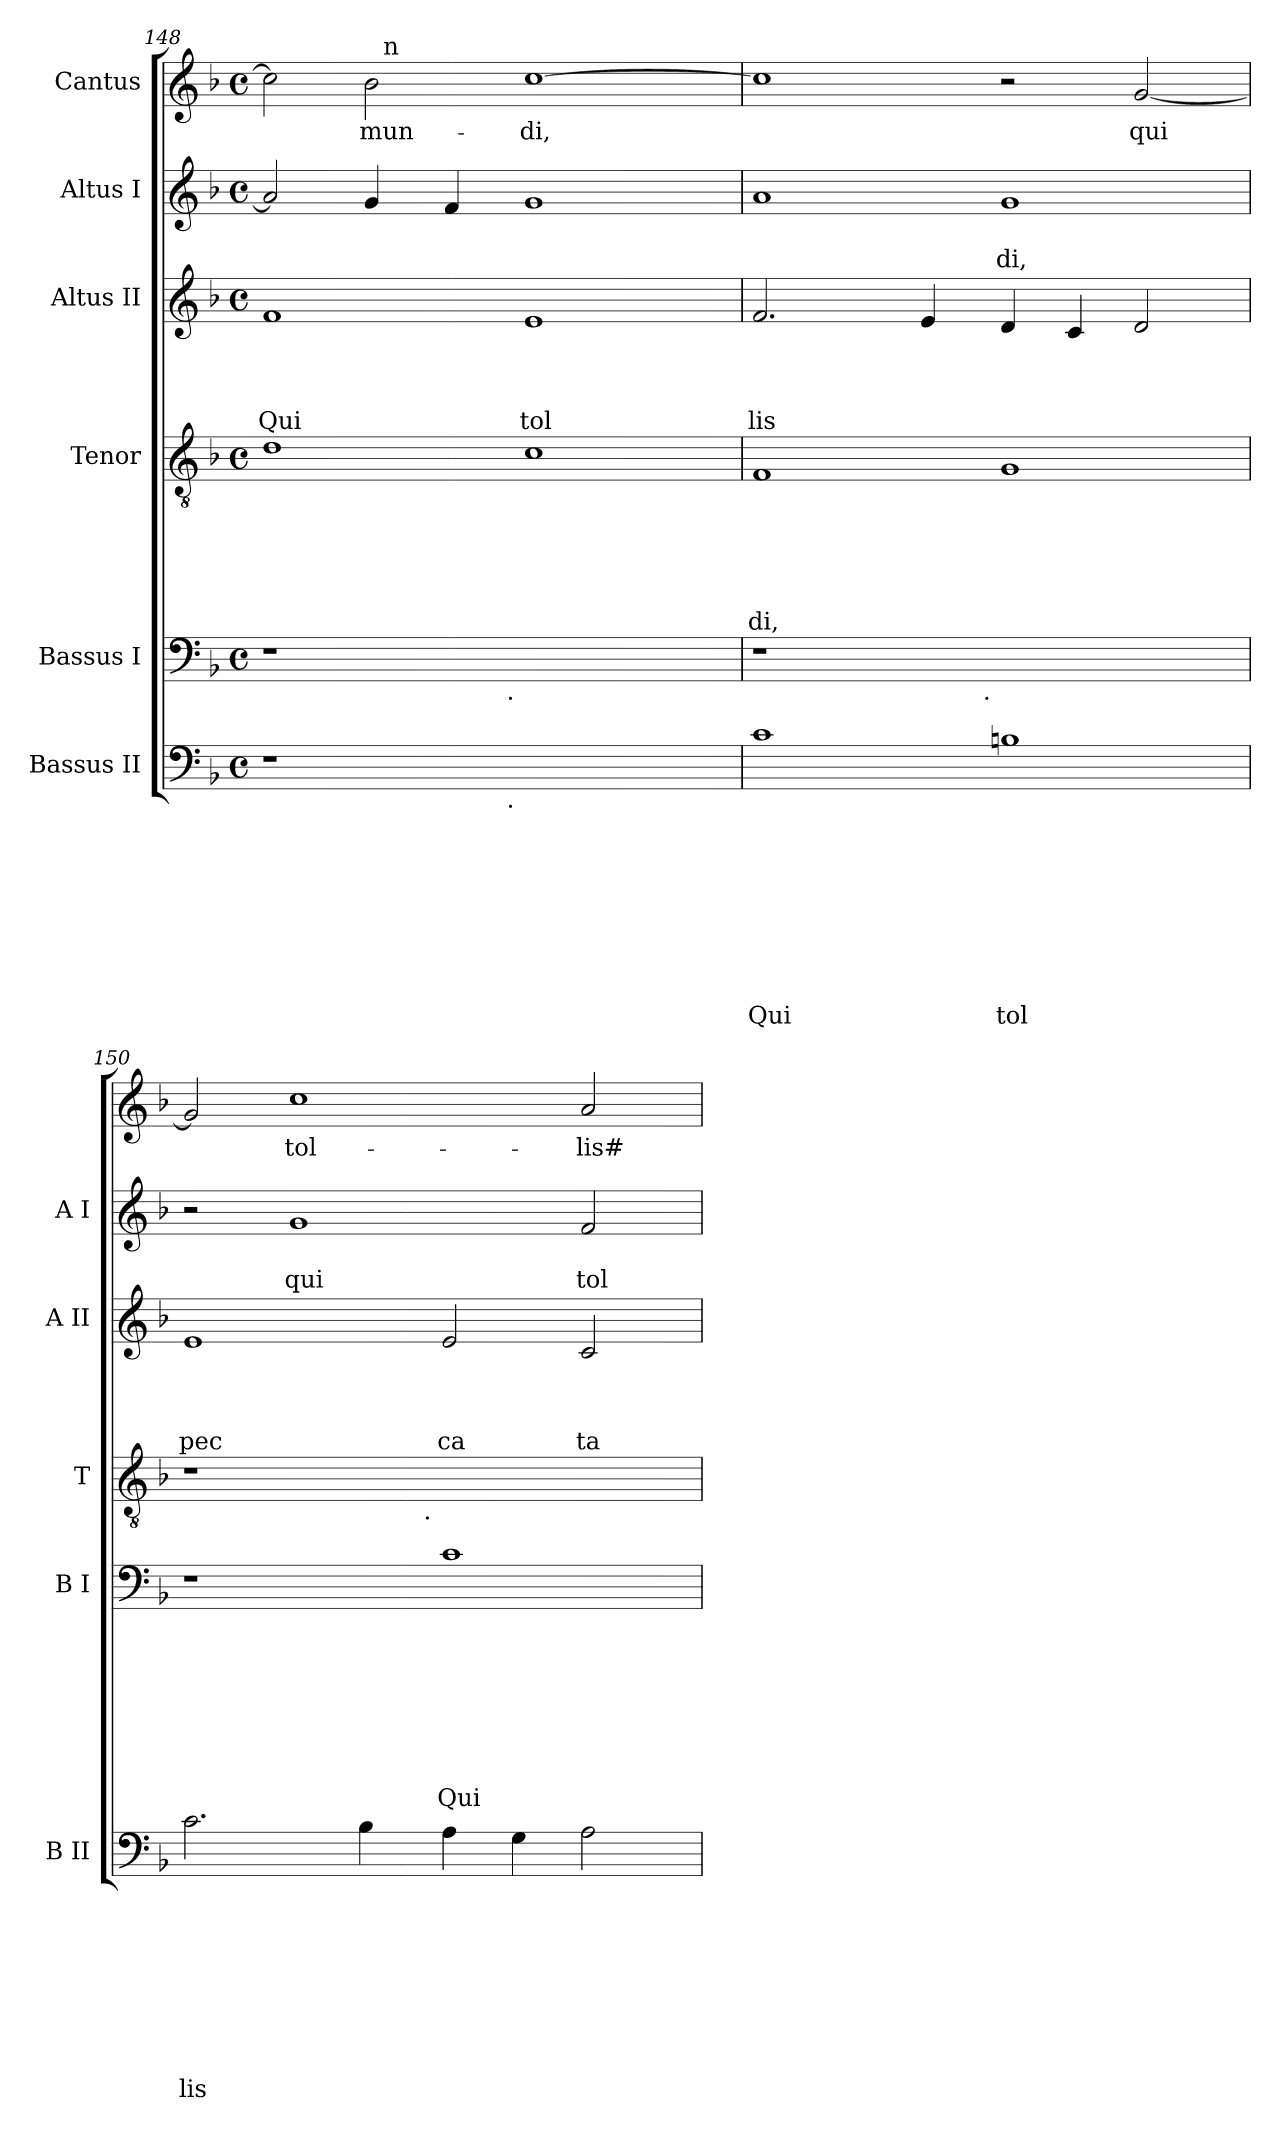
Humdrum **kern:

**kern	**text	**text	**text	**text	**text	**text	**text	**text	**text	**kern	**text	**text	**text	**text	**text	**text	**text	**text	**kern	**text	**text	**text	**text	**text	**text	**kern	**text	**text	**text	**text	**kern	**text	**text	**kern	**text
*part6	*part6	*part6	*part6	*part6	*part6	*part6	*part6	*part6	*part6	*part5	*part5	*part5	*part5	*part5	*part5	*part5	*part5	*part5	*part4	*part4	*part4	*part4	*part4	*part4	*part4	*part3	*part3	*part3	*part3	*part3	*part2	*part2	*part2	*part1	*part1
*staff6	*staff6	*staff6	*staff6	*staff6	*staff6	*staff6	*staff6	*staff6	*staff6	*staff5	*staff5	*staff5	*staff5	*staff5	*staff5	*staff5	*staff5	*staff5	*staff4	*staff4	*staff4	*staff4	*staff4	*staff4	*staff4	*staff3	*staff3	*staff3	*staff3	*staff3	*staff2	*staff2	*staff2	*staff1	*staff1
*I"Bassus II	*	*	*	*	*	*	*	*	*	*I"Bassus I	*	*	*	*	*	*	*	*	*I"Tenor	*	*	*	*	*	*	*I"Altus II	*	*	*	*	*I"Altus I	*	*	*I"Cantus	*
*I'B II	*	*	*	*	*	*	*	*	*	*I'B I	*	*	*	*	*	*	*	*	*I'T	*	*	*	*	*	*	*I'A II	*	*	*	*	*I'A I	*	*	*	*
*clefF4	*	*	*	*	*	*	*	*	*	*clefF4	*	*	*	*	*	*	*	*	*clefGv2	*	*	*	*	*	*	*clefG2	*	*	*	*	*clefG2	*	*	*clefG2	*
*k[b-]	*	*	*	*	*	*	*	*	*	*k[b-]	*	*	*	*	*	*	*	*	*k[b-]	*	*	*	*	*	*	*k[b-]	*	*	*	*	*k[b-]	*	*	*k[b-]	*
*F:	*	*	*	*	*	*	*	*	*	*F:	*	*	*	*	*	*	*	*	*F:	*	*	*	*	*	*	*F:	*	*	*	*	*F:	*	*	*F:	*
*M4/4	*	*	*	*	*	*	*	*	*	*M4/4	*	*	*	*	*	*	*	*	*M4/4	*	*	*	*	*	*	*M4/4	*	*	*	*	*M4/4	*	*	*M4/4	*
*met(c)	*	*	*	*	*	*	*	*	*	*met(c)	*	*	*	*	*	*	*	*	*met(c)	*	*	*	*	*	*	*met(c)	*	*	*	*	*met(c)	*	*	*met(c)	*
=148	=148	=148	=148	=148	=148	=148	=148	=148	=148	=148	=148	=148	=148	=148	=148	=148	=148	=148	=148	=148	=148	=148	=148	=148	=148	=148	=148	=148	=148	=148	=148	=148	=148	=148	=148
!	!	!	!	!	!	!	!	!	!	!	!	!	!	!	!	!	!	!	!	!	!	!	!	!	!	!	!	!	!	!LO:LY:b	!	!	!	!	!
*^	*	*	*	*	*	*	*	*	*	*^	*	*	*	*	*	*	*	*	*	*	*	*	*	*	*	*	*	*	*	*	*	*	*	*^	*
1r	2ryy	.	.	.	.	.	.	.	.	.	1r	2ryy	.	.	.	.	.	.	.	.	1d	.	.	.	.	.	.	1f	.	.	.	Qui	2a/]	.	.	2cc\]	2ryy	.
!	!	!	!	!	!	!	!	!	!	!	!	!	!	!	!	!	!	!	!	!	!	!	!	!	!	!	!	!	!	!	!	!	!	!	!	!	!	!LO:LY:b
.	4...ryy	.	.	.	.	.	.	.	.	.	.	4...ryy	.	.	.	.	.	.	.	.	.	.	.	.	.	.	.	.	.	.	.	.	4g/	.	.	2b-\	32ryy	mun-
!	!	!	!	!	!	!	!	!	!	!	!	!	!	!	!	!	!	!	!	!	!	!	!	!	!	!	!	!	!	!	!	!	!	!	!	!	!LO:TX:a:t=n	!
.	.	.	.	.	.	.	.	.	.	.	.	.	.	.	.	.	.	.	.	.	.	.	.	.	.	.	.	.	.	.	.	.	.	.	.	.	1ryy	.
.	.	.	.	.	.	.	.	.	.	.	.	.	.	.	.	.	.	.	.	.	.	.	.	.	.	.	.	.	.	.	.	.	4f/	.	.	.	.	.
!	!	!	!	!	!	!	!	!	!	!	!	!LO:TX:b:t=.	!	!	!	!	!	!	!	!	!	!	!	!	!	!	!	!	!	!	!	!	!	!	!	!	!	!
!	!LO:TX:b:t=.	!	!	!	!	!	!	!	!	!	!	!	!	!	!	!	!	!	!	!	!	!	!	!	!	!	!	!	!	!	!	!	!	!	!	!	!	!
.	1ryy	.	.	.	.	.	.	.	.	.	.	1ryy	.	.	.	.	.	.	.	.	.	.	.	.	.	.	.	.	.	.	.	.	.	.	.	.	.	.
!	!	!	!	!	!	!	!	!	!	!	!	!	!	!	!	!	!	!	!	!	!	!	!	!	!	!	!	!	!	!	!	!LO:LY:b	!	!	!	!	!	!LO:LY:b
1ryy	.	.	.	.	.	.	.	.	.	.	1ryy	.	.	.	.	.	.	.	.	.	1c	.	.	.	.	.	.	1e	.	.	.	tol	1g	.	.	[>1cc	.	-di,
.	.	.	.	.	.	.	.	.	.	.	.	.	.	.	.	.	.	.	.	.	.	.	.	.	.	.	.	.	.	.	.	.	.	.	.	.	4...ryy	.
.	32ryy	.	.	.	.	.	.	.	.	.	.	32ryy	.	.	.	.	.	.	.	.	.	.	.	.	.	.	.	.	.	.	.	.	.	.	.	.	.	.
=149	=149	=149	=149	=149	=149	=149	=149	=149	=149	=149	=149	=149	=149	=149	=149	=149	=149	=149	=149	=149	=149	=149	=149	=149	=149	=149	=149	=149	=149	=149	=149	=149	=149	=149	=149	=149	=149	=149
!	!	!	!	!	!	!	!	!	!	!LO:LY:b	!	!	!	!	!	!	!	!	!	!	!	!	!	!	!	!	!LO:LY:b	!	!	!	!	!LO:LY:b	!	!	!	!	!	!
*v	*v	*	*	*	*	*	*	*	*	*	*	*	*	*	*	*	*	*	*	*	*	*	*	*	*	*	*	*	*	*	*	*	*	*	*	*v	*v	*
1c	.	.	.	.	.	.	.	.	Qui	1r	2ryy	.	.	.	.	.	.	.	.	1F	.	.	.	.	.	-di,	2.f/	.	.	.	lis	1a	.	.	1cc]	.
.	.	.	.	.	.	.	.	.	.	.	4...ryy	.	.	.	.	.	.	.	.	.	.	.	.	.	.	.	.	.	.	.	.	.	.	.	.	.
.	.	.	.	.	.	.	.	.	.	.	.	.	.	.	.	.	.	.	.	.	.	.	.	.	.	.	4e/	.	.	.	.	.	.	.	.	.
!	!	!	!	!	!	!	!	!	!	!	!LO:TX:b:t=.	!	!	!	!	!	!	!	!	!	!	!	!	!	!	!	!	!	!	!	!	!	!	!	!	!
.	.	.	.	.	.	.	.	.	.	.	1ryy	.	.	.	.	.	.	.	.	.	.	.	.	.	.	.	.	.	.	.	.	.	.	.	.	.
!	!	!	!	!	!	!	!	!	!LO:LY:b	!	!	!	!	!	!	!	!	!	!	!	!	!	!	!	!	!	!	!	!	!	!	!	!	!LO:LY:b	!	!
1Bn	.	.	.	.	.	.	.	.	tol	1ryy	.	.	.	.	.	.	.	.	.	1G	.	.	.	.	.	.	4d/	.	.	.	.	1g	.	di,	2r	.
.	.	.	.	.	.	.	.	.	.	.	.	.	.	.	.	.	.	.	.	.	.	.	.	.	.	.	4c/	.	.	.	.	.	.	.	.	.
!	!	!	!	!	!	!	!	!	!	!	!	!	!	!	!	!	!	!	!	!	!	!	!	!	!	!	!	!	!	!	!	!	!	!	!	!LO:LY:b
.	.	.	.	.	.	.	.	.	.	.	.	.	.	.	.	.	.	.	.	.	.	.	.	.	.	.	2d/	.	.	.	.	.	.	.	[<2g/	qui
.	.	.	.	.	.	.	.	.	.	.	32ryy	.	.	.	.	.	.	.	.	.	.	.	.	.	.	.	.	.	.	.	.	.	.	.	.	.
=150	=150	=150	=150	=150	=150	=150	=150	=150	=150	=150	=150	=150	=150	=150	=150	=150	=150	=150	=150	=150	=150	=150	=150	=150	=150	=150	=150	=150	=150	=150	=150	=150	=150	=150	=150	=150
!	!	!	!	!	!	!	!	!	!LO:LY:b	!	!	!	!	!	!	!	!	!	!	!	!	!	!	!	!	!	!	!	!	!	!LO:LY:b	!	!	!	!	!
*	*	*	*	*	*	*	*	*	*	*v	*v	*	*	*	*	*	*	*	*	*^	*	*	*	*	*	*	*	*	*	*	*	*	*	*	*	*
2.c\	.	.	.	.	.	.	.	.	lis	1r	.	.	.	.	.	.	.	.	1r	2ryy	.	.	.	.	.	.	1e	.	.	.	pec	2r	.	.	2g/]	.
!	!	!	!	!	!	!	!	!	!	!	!	!	!	!	!	!	!	!	!	!	!	!	!	!	!	!	!	!	!	!	!	!	!	!LO:LY:b	!	!LO:LY:b
.	.	.	.	.	.	.	.	.	.	.	.	.	.	.	.	.	.	.	.	4...ryy	.	.	.	.	.	.	.	.	.	.	.	1g	.	qui	1cc	tol-
4B-\	.	.	.	.	.	.	.	.	.	.	.	.	.	.	.	.	.	.	.	.	.	.	.	.	.	.	.	.	.	.	.	.	.	.	.	.
!	!	!	!	!	!	!	!	!	!	!	!	!	!	!	!	!	!	!	!	!LO:TX:b:t=.	!	!	!	!	!	!	!	!	!	!	!	!	!	!	!	!
.	.	.	.	.	.	.	.	.	.	.	.	.	.	.	.	.	.	.	.	1ryy	.	.	.	.	.	.	.	.	.	.	.	.	.	.	.	.
!	!	!	!	!	!	!	!	!	!	!	!	!	!	!	!	!	!	!LO:LY:b	!	!	!	!	!	!	!	!	!	!	!	!	!LO:LY:b	!	!	!	!	!
4A\	.	.	.	.	.	.	.	.	.	1c	.	.	.	.	.	.	.	Qui	1ryy	.	.	.	.	.	.	.	2e/	.	.	.	ca	.	.	.	.	.
4G\	.	.	.	.	.	.	.	.	.	.	.	.	.	.	.	.	.	.	.	.	.	.	.	.	.	.	.	.	.	.	.	.	.	.	.	.
!	!	!	!	!	!	!	!	!	!	!	!	!	!	!	!	!	!	!	!	!	!	!	!	!	!	!	!	!	!	!	!LO:LY:b	!	!	!LO:LY:b	!	!LO:LY:b:rj
2A\	.	.	.	.	.	.	.	.	.	.	.	.	.	.	.	.	.	.	.	.	.	.	.	.	.	.	2c/	.	.	.	ta	2f/	.	tol	2a/	-lis#
.	.	.	.	.	.	.	.	.	.	.	.	.	.	.	.	.	.	.	.	32ryy	.	.	.	.	.	.	.	.	.	.	.	.	.	.	.	.
*	*	*	*	*	*	*	*	*	*	*	*	*	*	*	*	*	*	*	*v	*v	*	*	*	*	*	*	*	*	*	*	*	*	*	*	*	*
=	=	=	=	=	=	=	=	=	=	=	=	=	=	=	=	=	=	=	=	=	=	=	=	=	=	=	=	=	=	=	=	=	=	=	=
*-	*-	*-	*-	*-	*-	*-	*-	*-	*-	*-	*-	*-	*-	*-	*-	*-	*-	*-	*-	*-	*-	*-	*-	*-	*-	*-	*-	*-	*-	*-	*-	*-	*-	*-	*-
